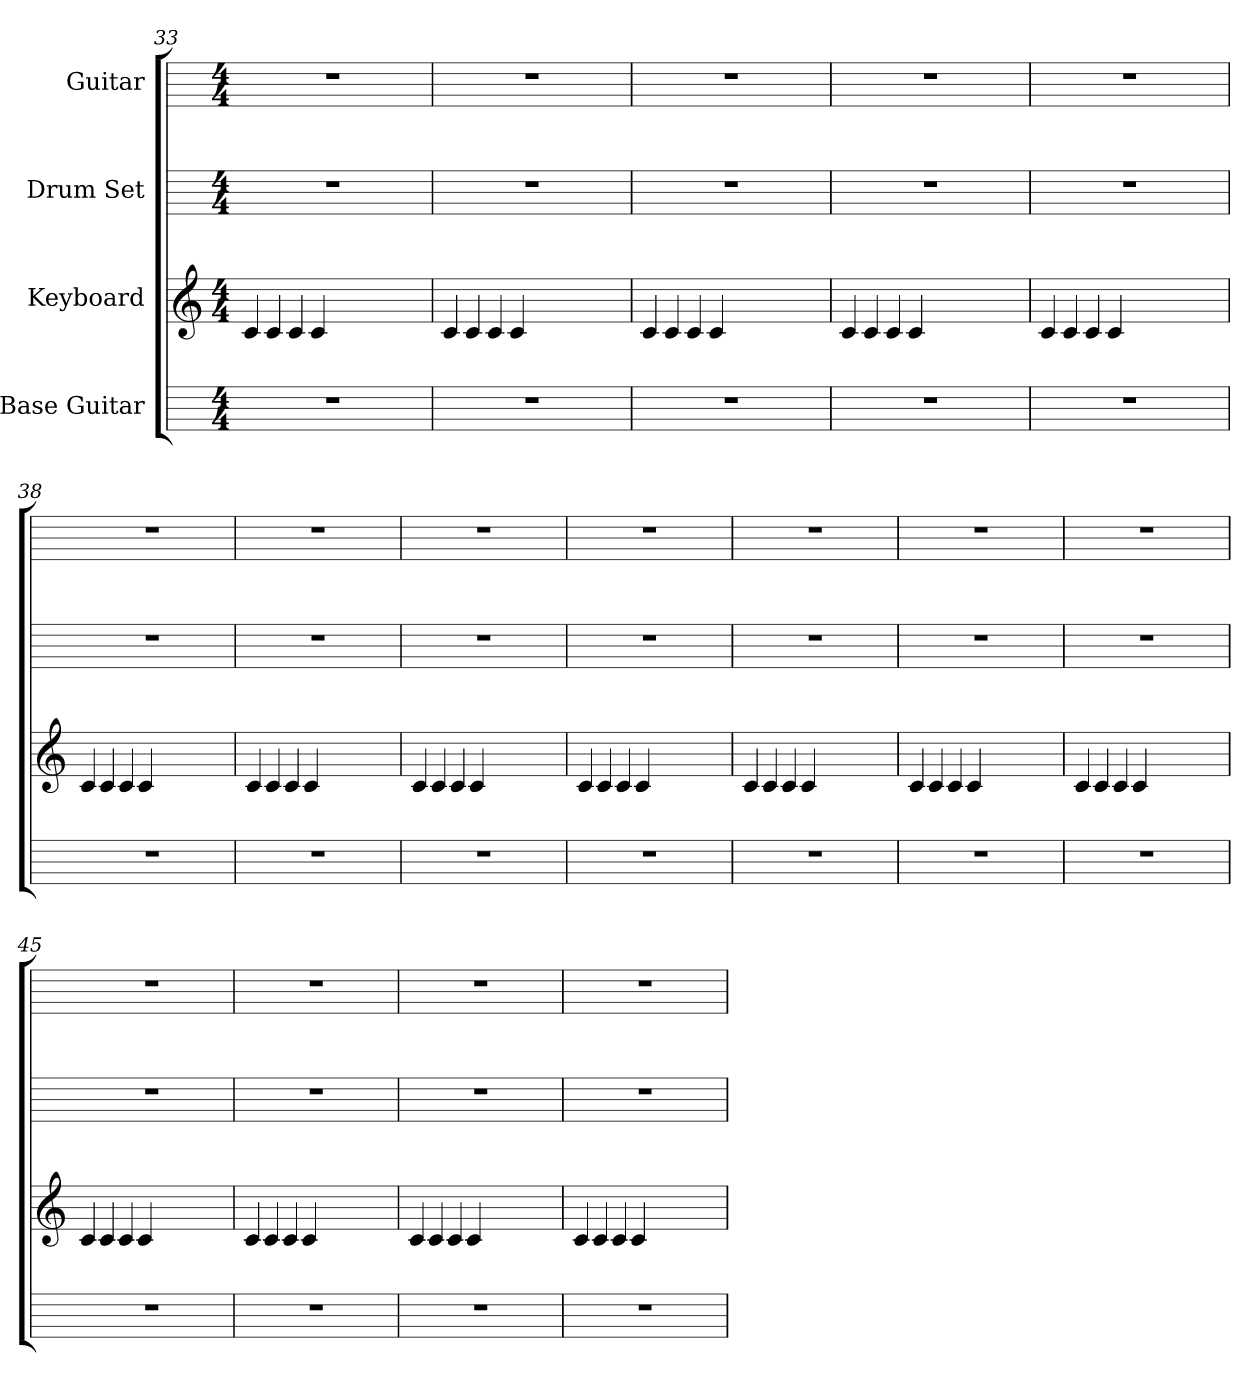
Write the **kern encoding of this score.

**kern	**kern	**kern	**kern
*part4	*part3	*part2	*part1
*staff4	*staff3	*staff2	*staff1
*I"Base Guitar	*I"Keyboard	*I"Drum Set	*I"Guitar
*M4/4	*M4/4	*M4/4	*M4/4
=33	=33	=33	=33
!	!LO:N:vis=4	!	!
1r	16c	1r	1r
!	!LO:N:vis=4	!	!
.	16c	.	.
!	!LO:N:vis=4	!	!
.	16c	.	.
!	!LO:N:vis=4	!	!
.	16c	.	.
.	2.ryy	.	.
=34	=34	=34	=34
!	!LO:N:vis=4	!	!
1r	16c	1r	1r
!	!LO:N:vis=4	!	!
.	16c	.	.
!	!LO:N:vis=4	!	!
.	16c	.	.
!	!LO:N:vis=4	!	!
.	16c	.	.
.	2.ryy	.	.
=35	=35	=35	=35
!	!LO:N:vis=4	!	!
1r	16c	1r	1r
!	!LO:N:vis=4	!	!
.	16c	.	.
!	!LO:N:vis=4	!	!
.	16c	.	.
!	!LO:N:vis=4	!	!
.	16c	.	.
.	2.ryy	.	.
=36	=36	=36	=36
!	!LO:N:vis=4	!	!
1r	16c	1r	1r
!	!LO:N:vis=4	!	!
.	16c	.	.
!	!LO:N:vis=4	!	!
.	16c	.	.
!	!LO:N:vis=4	!	!
.	16c	.	.
.	2.ryy	.	.
=37	=37	=37	=37
!	!LO:N:vis=4	!	!
1r	16c	1r	1r
!	!LO:N:vis=4	!	!
.	16c	.	.
!	!LO:N:vis=4	!	!
.	16c	.	.
!	!LO:N:vis=4	!	!
.	16c	.	.
.	2.ryy	.	.
=38	=38	=38	=38
!	!LO:N:vis=4	!	!
1r	16c	1r	1r
!	!LO:N:vis=4	!	!
.	16c	.	.
!	!LO:N:vis=4	!	!
.	16c	.	.
!	!LO:N:vis=4	!	!
.	16c	.	.
.	2.ryy	.	.
=39	=39	=39	=39
!	!LO:N:vis=4	!	!
1r	16c	1r	1r
!	!LO:N:vis=4	!	!
.	16c	.	.
!	!LO:N:vis=4	!	!
.	16c	.	.
!	!LO:N:vis=4	!	!
.	16c	.	.
.	2.ryy	.	.
=40	=40	=40	=40
!	!LO:N:vis=4	!	!
1r	16c	1r	1r
!	!LO:N:vis=4	!	!
.	16c	.	.
!	!LO:N:vis=4	!	!
.	16c	.	.
!	!LO:N:vis=4	!	!
.	16c	.	.
.	2.ryy	.	.
=41	=41	=41	=41
!	!LO:N:vis=4	!	!
1r	16c	1r	1r
!	!LO:N:vis=4	!	!
.	16c	.	.
!	!LO:N:vis=4	!	!
.	16c	.	.
!	!LO:N:vis=4	!	!
.	16c	.	.
.	2.ryy	.	.
=42	=42	=42	=42
!	!LO:N:vis=4	!	!
1r	16c	1r	1r
!	!LO:N:vis=4	!	!
.	16c	.	.
!	!LO:N:vis=4	!	!
.	16c	.	.
!	!LO:N:vis=4	!	!
.	16c	.	.
.	2.ryy	.	.
=43	=43	=43	=43
!	!LO:N:vis=4	!	!
1r	16c	1r	1r
!	!LO:N:vis=4	!	!
.	16c	.	.
!	!LO:N:vis=4	!	!
.	16c	.	.
!	!LO:N:vis=4	!	!
.	16c	.	.
.	2.ryy	.	.
=44	=44	=44	=44
!	!LO:N:vis=4	!	!
1r	16c	1r	1r
!	!LO:N:vis=4	!	!
.	16c	.	.
!	!LO:N:vis=4	!	!
.	16c	.	.
!	!LO:N:vis=4	!	!
.	16c	.	.
.	2.ryy	.	.
=45	=45	=45	=45
!	!LO:N:vis=4	!	!
1r	16c	1r	1r
!	!LO:N:vis=4	!	!
.	16c	.	.
!	!LO:N:vis=4	!	!
.	16c	.	.
!	!LO:N:vis=4	!	!
.	16c	.	.
.	2.ryy	.	.
=46	=46	=46	=46
!	!LO:N:vis=4	!	!
1r	16c	1r	1r
!	!LO:N:vis=4	!	!
.	16c	.	.
!	!LO:N:vis=4	!	!
.	16c	.	.
!	!LO:N:vis=4	!	!
.	16c	.	.
.	2.ryy	.	.
=47	=47	=47	=47
!	!LO:N:vis=4	!	!
1r	16c	1r	1r
!	!LO:N:vis=4	!	!
.	16c	.	.
!	!LO:N:vis=4	!	!
.	16c	.	.
!	!LO:N:vis=4	!	!
.	16c	.	.
.	2.ryy	.	.
=48	=48	=48	=48
!	!LO:N:vis=4	!	!
1r	16c	1r	1r
!	!LO:N:vis=4	!	!
.	16c	.	.
!	!LO:N:vis=4	!	!
.	16c	.	.
!	!LO:N:vis=4	!	!
.	16c	.	.
.	2.ryy	.	.
=	=	=	=
*-	*-	*-	*-
